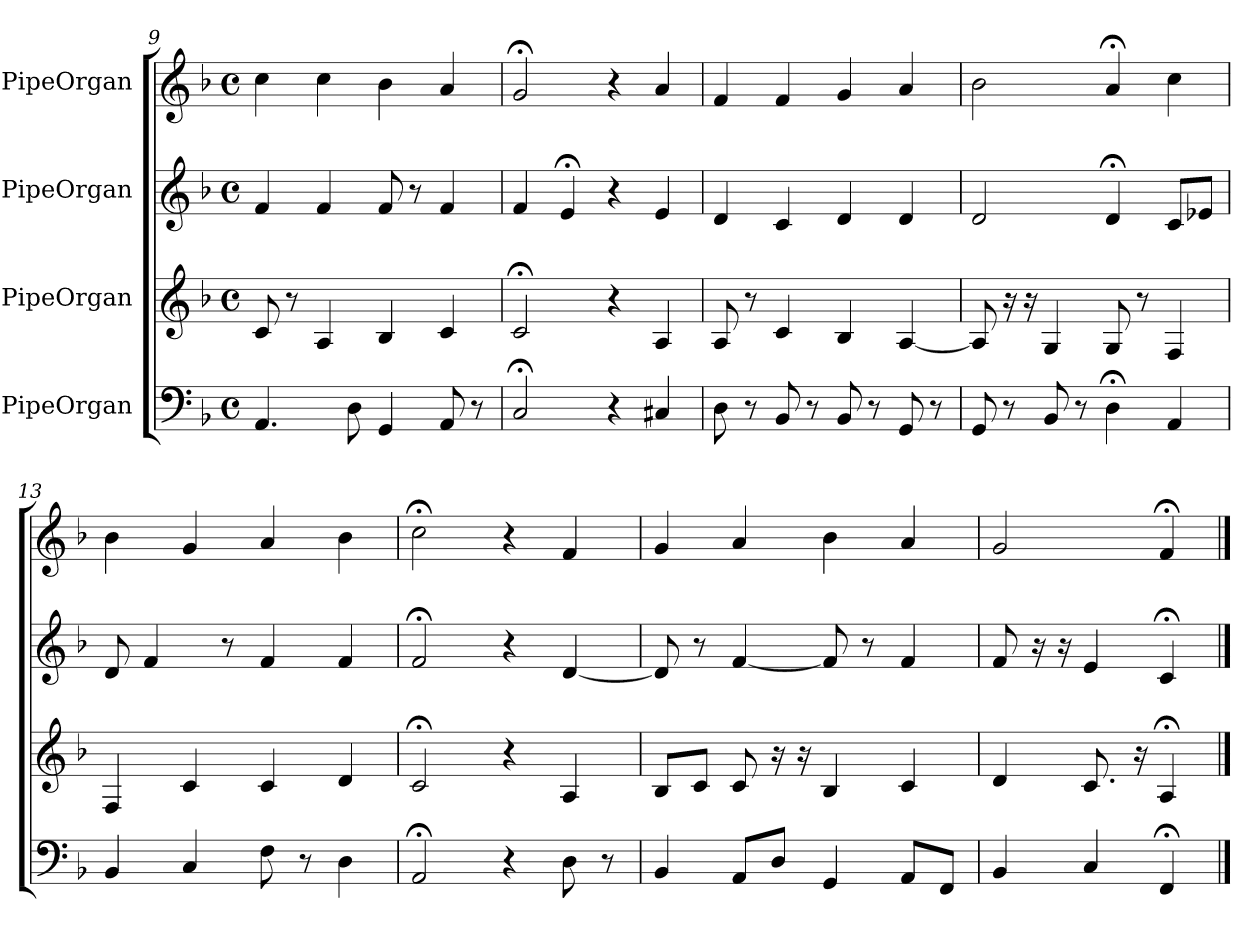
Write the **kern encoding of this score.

**kern	**kern	**kern	**kern
*part4	*part3	*part2	*part1
*staff4	*staff3	*staff2	*staff1
*I"PipeOrgan	*I"PipeOrgan	*I"PipeOrgan	*I"PipeOrgan
*k[b-]	*k[b-]	*k[b-]	*k[b-]
*F:	*F:	*F:	*F:
*M4/4	*M4/4	*M4/4	*M4/4
*met(c)	*met(c)	*met(c)	*met(c)
=9	=9	=9	=9
4.AA	8c	4f	4cc
.	8r	.	.
.	4A	4f	4cc
8D	.	.	.
4GG	4B-	8f	4b-
.	.	8r	.
8AA	4c	4f	4a
8r	.	.	.
=10	=10	=10	=10
2C;<	2c;<	4f	2g;<
.	.	4e;<	.
4r	4r	4r	4r
4C#X	4A	4e	4a
=11	=11	=11	=11
8D	8A	4d	4f
8r	8r	.	.
8BB-	4c	4c	4f
8r	.	.	.
8BB-	4B-	4d	4g
8r	.	.	.
8GG	[4A	4d	4a
8r	.	.	.
=12	=12	=12	=12
8GG	8A]	2d	2b-
8r	16r	.	.
.	16r	.	.
8BB-	4G	.	.
8r	.	.	.
4D;<	8G	4d;<	4a;<
.	8r	.	.
4AA	4F	8cL	4cc
.	.	8e-XJ	.
=13	=13	=13	=13
4BB-	4F	8d	4b-
.	.	4f	.
4C	4c	.	4g
.	.	8r	.
8F	4c	4f	4a
8r	.	.	.
4D	4d	4f	4b-
=14	=14	=14	=14
2AA;<	2c;<	2f;<	2cc;<
4r	4r	4r	4r
8D	4A	[4d	4f
8r	.	.	.
=15	=15	=15	=15
4BB-	8B-L	8d]	4g
.	8cJ	8r	.
8AAL	8c	[4f	4a
8DJ	16r	.	.
.	16r	.	.
4GG	4B-	8f]	4b-
.	.	8r	.
8AAL	4c	4f	4a
8FFJ	.	.	.
=16	=16	=16	=16
4BB-	4d	8f	2g
.	.	16r	.
.	.	16r	.
4C	8.c	4e	.
.	16r	.	.
4FF;<	4A;<	4c;<	4f;<
==	==	==	==
*-	*-	*-	*-
